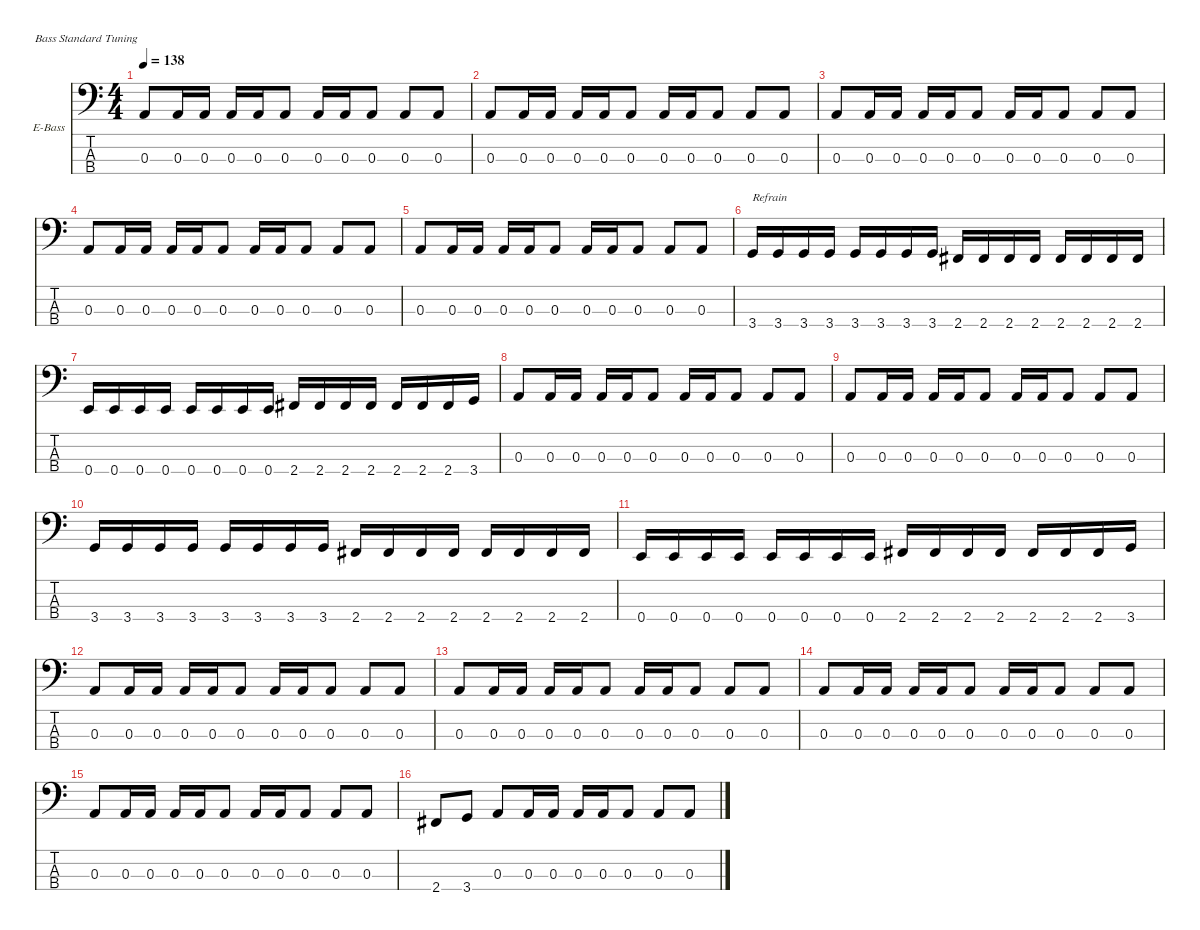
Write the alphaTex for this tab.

\hideDynamics
\bracketExtendMode nobrackets
\firstSystemTrackNameOrientation horizontal
\otherSystemsTrackNameOrientation horizontal
\track ("Joe Satriani" "E-Bass") {instrument electricbassfinger}
\staff {score tabs}
\tuning (G2 D2 A1 E1)
\ts (4 4)
\tempo 138
\clef f4
\ks c
0.3.8{dy f beam Up} 0.3.16{beam Up} 0.3.16{beam Up} 0.3.16{beam Up} 0.3.16{beam Up} 0.3.8{beam Up} 0.3.16{beam Up} 0.3.16{beam Up} 0.3.8{beam Up} 0.3.8{beam Up} 0.3.8{beam Up} |
0.3.8{beam Up} 0.3.16{beam Up} 0.3.16{beam Up} 0.3.16{beam Up} 0.3.16{beam Up} 0.3.8{beam Up} 0.3.16{beam Up} 0.3.16{beam Up} 0.3.8{beam Up} 0.3.8{beam Up} 0.3.8{beam Up} |
0.3.8{beam Up} 0.3.16{beam Up} 0.3.16{beam Up} 0.3.16{beam Up} 0.3.16{beam Up} 0.3.8{beam Up} 0.3.16{beam Up} 0.3.16{beam Up} 0.3.8{beam Up} 0.3.8{beam Up} 0.3.8{beam Up} |
0.3.8{beam Up} 0.3.16{beam Up} 0.3.16{beam Up} 0.3.16{beam Up} 0.3.16{beam Up} 0.3.8{beam Up} 0.3.16{beam Up} 0.3.16{beam Up} 0.3.8{beam Up} 0.3.8{beam Up} 0.3.8{beam Up} |
0.3.8{beam Up} 0.3.16{beam Up} 0.3.16{beam Up} 0.3.16{beam Up} 0.3.16{beam Up} 0.3.8{beam Up} 0.3.16{beam Up} 0.3.16{beam Up} 0.3.8{beam Up} 0.3.8{beam Up} 0.3.8{beam Up} |
3.4.16{txt "Refrain" beam Up} 3.4.16{beam Up} 3.4.16{beam Up} 3.4.16{beam Up} 3.4.16{beam Up} 3.4.16{beam Up} 3.4.16{beam Up} 3.4.16{beam Up} 2.4{acc #}.16{beam Up} 2.4{acc #}.16{beam Up} 2.4{acc #}.16{beam Up} 2.4{acc #}.16{beam Up} 2.4{acc #}.16{beam Up} 2.4{acc #}.16{beam Up} 2.4{acc #}.16{beam Up} 2.4{acc #}.16{beam Up} |
0.4.16{beam Up} 0.4.16{beam Up} 0.4.16{beam Up} 0.4.16{beam Up} 0.4.16{beam Up} 0.4.16{beam Up} 0.4.16{beam Up} 0.4.16{beam Up} 2.4{acc #}.16{beam Up} 2.4{acc #}.16{beam Up} 2.4{acc #}.16{beam Up} 2.4{acc #}.16{beam Up} 2.4{acc #}.16{beam Up} 2.4{acc #}.16{beam Up} 2.4{acc #}.16{beam Up} 3.4.16{beam Up} |
0.3.8{beam Up} 0.3.16{beam Up} 0.3.16{beam Up} 0.3.16{beam Up} 0.3.16{beam Up} 0.3.8{beam Up} 0.3.16{beam Up} 0.3.16{beam Up} 0.3.8{beam Up} 0.3.8{beam Up} 0.3.8{beam Up} |
0.3.8{beam Up} 0.3.16{beam Up} 0.3.16{beam Up} 0.3.16{beam Up} 0.3.16{beam Up} 0.3.8{beam Up} 0.3.16{beam Up} 0.3.16{beam Up} 0.3.8{beam Up} 0.3.8{beam Up} 0.3.8{beam Up} |
3.4.16{beam Up} 3.4.16{beam Up} 3.4.16{beam Up} 3.4.16{beam Up} 3.4.16{beam Up} 3.4.16{beam Up} 3.4.16{beam Up} 3.4.16{beam Up} 2.4{acc #}.16{beam Up} 2.4{acc #}.16{beam Up} 2.4{acc #}.16{beam Up} 2.4{acc #}.16{beam Up} 2.4{acc #}.16{beam Up} 2.4{acc #}.16{beam Up} 2.4{acc #}.16{beam Up} 2.4{acc #}.16{beam Up} |
0.4.16{beam Up} 0.4.16{beam Up} 0.4.16{beam Up} 0.4.16{beam Up} 0.4.16{beam Up} 0.4.16{beam Up} 0.4.16{beam Up} 0.4.16{beam Up} 2.4{acc #}.16{beam Up} 2.4{acc #}.16{beam Up} 2.4{acc #}.16{beam Up} 2.4{acc #}.16{beam Up} 2.4{acc #}.16{beam Up} 2.4{acc #}.16{beam Up} 2.4{acc #}.16{beam Up} 3.4.16{beam Up} |
0.3.8{beam Up} 0.3.16{beam Up} 0.3.16{beam Up} 0.3.16{beam Up} 0.3.16{beam Up} 0.3.8{beam Up} 0.3.16{beam Up} 0.3.16{beam Up} 0.3.8{beam Up} 0.3.8{beam Up} 0.3.8{beam Up} |
0.3.8{beam Up} 0.3.16{beam Up} 0.3.16{beam Up} 0.3.16{beam Up} 0.3.16{beam Up} 0.3.8{beam Up} 0.3.16{beam Up} 0.3.16{beam Up} 0.3.8{beam Up} 0.3.8{beam Up} 0.3.8{beam Up} |
0.3.8{beam Up} 0.3.16{beam Up} 0.3.16{beam Up} 0.3.16{beam Up} 0.3.16{beam Up} 0.3.8{beam Up} 0.3.16{beam Up} 0.3.16{beam Up} 0.3.8{beam Up} 0.3.8{beam Up} 0.3.8{beam Up} |
0.3.8{beam Up} 0.3.16{beam Up} 0.3.16{beam Up} 0.3.16{beam Up} 0.3.16{beam Up} 0.3.8{beam Up} 0.3.16{beam Up} 0.3.16{beam Up} 0.3.8{beam Up} 0.3.8{beam Up} 0.3.8{beam Up} |
2.4{acc #}.8{beam Up} 3.4.8{beam Up} 0.3.8{beam Up} 0.3.16{beam Up} 0.3.16{beam Up} 0.3.16{beam Up} 0.3.16{beam Up} 0.3.8{beam Up} 0.3.8{beam Up} 0.3.8{beam Up}
